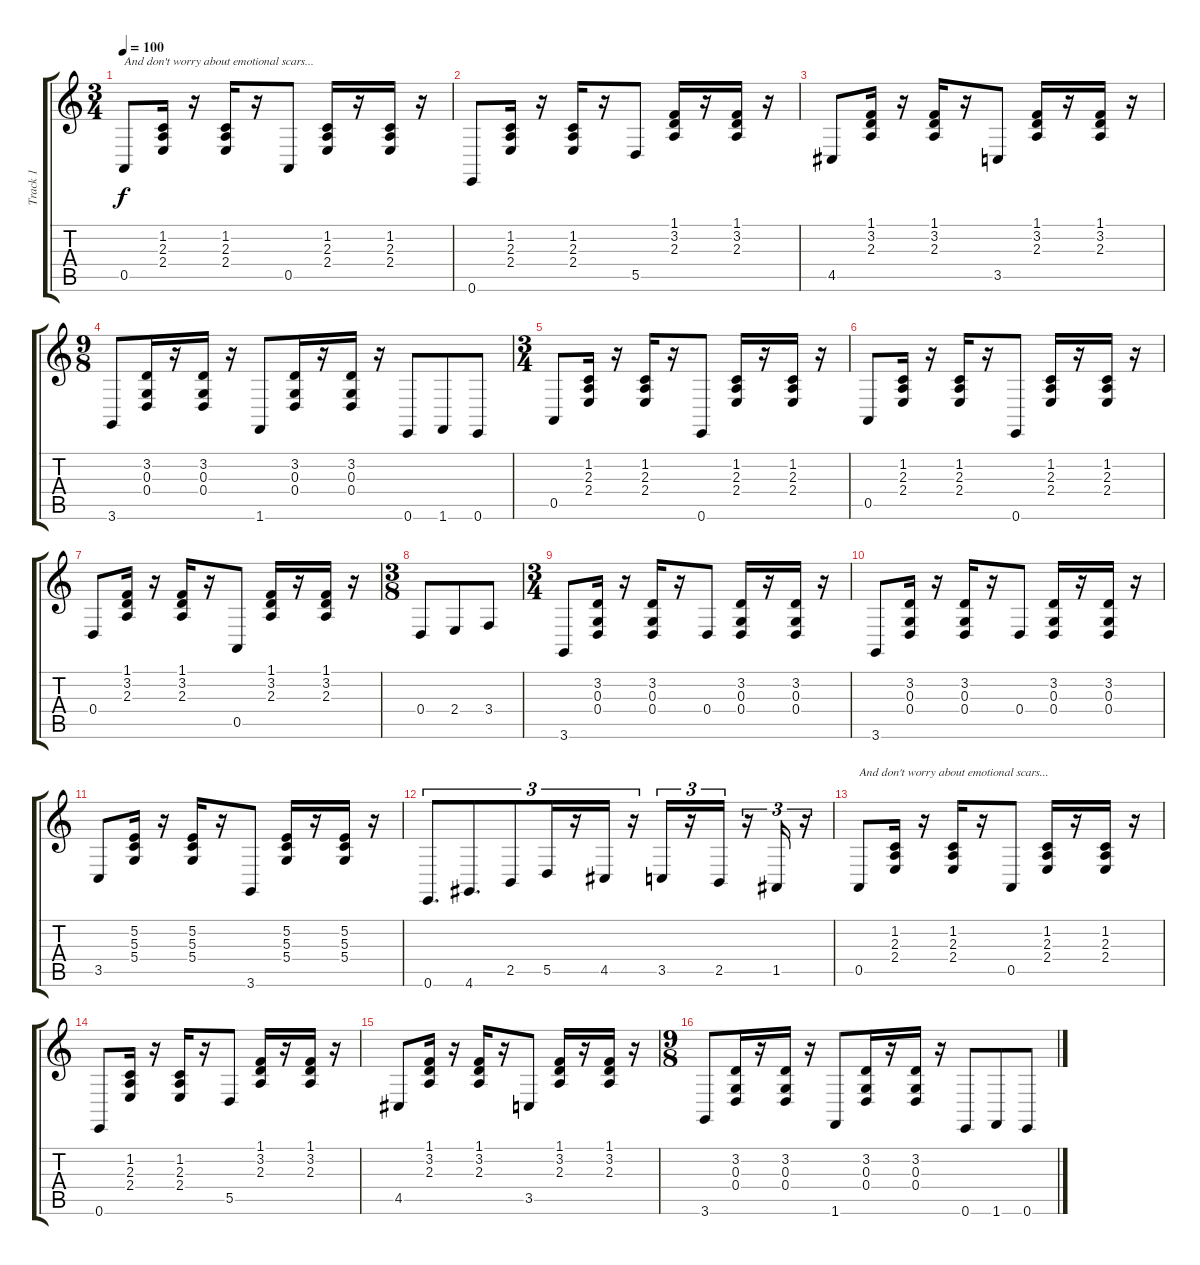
\track ("Track 1" "Track 1") {instrument acousticgrandpiano}
\staff {score tabs}
\tuning (E4 B3 G3 D3 A2 E2) {hide}
\ts (3 4)
\tempo 100
\clef g2
\ks c
0.5.8{txt "And don't worry about emotional scars..." dy f} (1.2 2.3 2.4).16 r.16 (1.2 2.3 2.4).16 r.16 0.5.8 (1.2 2.3 2.4).16 r.16 (1.2 2.3 2.4).16 r.16 |
0.6.8 (1.2 2.3 2.4).16 r.16 (1.2 2.3 2.4).16 r.16 5.5.8 (1.1 3.2 2.3).16 r.16 (1.1 3.2 2.3).16 r.16 |
4.5.8 (1.1 3.2 2.3).16 r.16 (1.1 3.2 2.3).16 r.16 3.5.8 (1.1 3.2 2.3).16 r.16 (1.1 3.2 2.3).16 r.16 |
\ts (9 8)
3.6.8 (3.2 0.3 0.4).16 r.16 (3.2 0.3 0.4).16 r.16 1.6.8 (3.2 0.3 0.4).16 r.16 (3.2 0.3 0.4).16 r.16 0.6.8 1.6.8 0.6.8 |
\ts (3 4)
0.5.8 (1.2 2.3 2.4).16 r.16 (1.2 2.3 2.4).16 r.16 0.6.8 (1.2 2.3 2.4).16 r.16 (1.2 2.3 2.4).16 r.16 |
0.5.8 (1.2 2.3 2.4).16 r.16 (1.2 2.3 2.4).16 r.16 0.6.8 (1.2 2.3 2.4).16 r.16 (1.2 2.3 2.4).16 r.16 |
0.4.8 (1.1 3.2 2.3).16 r.16 (1.1 3.2 2.3).16 r.16 0.5.8 (1.1 3.2 2.3).16 r.16 (1.1 3.2 2.3).16 r.16 |
\ts (3 8)
0.4.8 2.4.8 3.4.8 |
\ts (3 4)
3.6.8 (3.2 0.3 0.4).16 r.16 (3.2 0.3 0.4).16 r.16 0.4.8 (3.2 0.3 0.4).16 r.16 (3.2 0.3 0.4).16 r.16 |
3.6.8 (3.2 0.3 0.4).16 r.16 (3.2 0.3 0.4).16 r.16 0.4.8 (3.2 0.3 0.4).16 r.16 (3.2 0.3 0.4).16 r.16 |
3.5.8 (5.2 5.3 5.4).16 r.16 (5.2 5.3 5.4).16 r.16 3.6.8 (5.2 5.3 5.4).16 r.16 (5.2 5.3 5.4).16 r.16 |
0.6.8{d tu (3 2)} 4.6.8{d tu (3 2)} 2.5.8{tu (3 2)} 5.5.16{tu (3 2)} r.16{tu (3 2)} 4.5.16{tu (3 2)} r.16{tu (3 2)} 3.5.16{tu (3 2)} r.16{tu (3 2)} 2.5.16{tu (3 2)} r.16{tu (3 2)} 1.5.16{tu (3 2)} r.16{tu (3 2)} |
0.5.8{txt "And don't worry about emotional scars..."} (1.2 2.3 2.4).16 r.16 (1.2 2.3 2.4).16 r.16 0.5.8 (1.2 2.3 2.4).16 r.16 (1.2 2.3 2.4).16 r.16 |
0.6.8 (1.2 2.3 2.4).16 r.16 (1.2 2.3 2.4).16 r.16 5.5.8 (1.1 3.2 2.3).16 r.16 (1.1 3.2 2.3).16 r.16 |
4.5.8 (1.1 3.2 2.3).16 r.16 (1.1 3.2 2.3).16 r.16 3.5.8 (1.1 3.2 2.3).16 r.16 (1.1 3.2 2.3).16 r.16 |
\ts (9 8)
3.6.8 (3.2 0.3 0.4).16 r.16 (3.2 0.3 0.4).16 r.16 1.6.8 (3.2 0.3 0.4).16 r.16 (3.2 0.3 0.4).16 r.16 0.6.8 1.6.8 0.6.8
